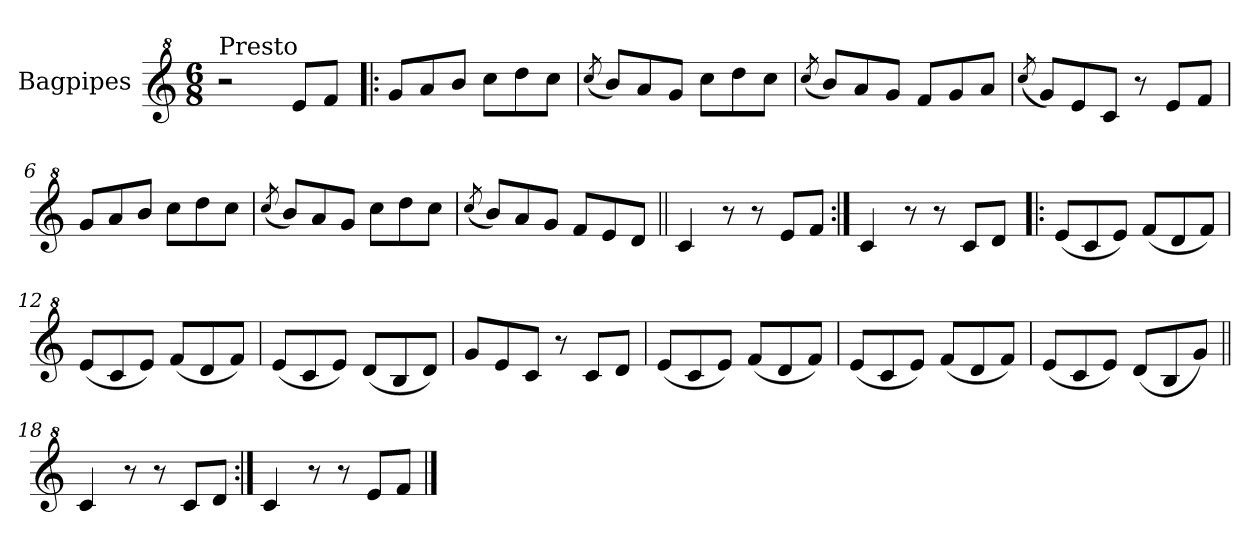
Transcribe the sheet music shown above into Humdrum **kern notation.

**kern
*part1
*staff1
*I"Bagpipes
*I'Bag
*clefG^2
*k[]
*C:
*M6/8
=1
!LO:TX:a:t=Presto
2r
8ee/L
8ff/J
=2!|:
8gg/L
8aa/
8bb/J
8ccc\L
8ddd\
8ccc\J
=3
(8qccc/
8bb/L)
8aa/
8gg/J
8ccc\L
8ddd\
8ccc\J
=4
(8qccc/
8bb/L)
8aa/
8gg/J
8ff/L
8gg/
8aa/J
=5
(8qccc/
8gg/L)
8ee/
8cc/J
8r
8ee/L
8ff/J
=6
8gg/L
8aa/
8bb/J
8ccc\L
8ddd\
8ccc\J
=7
(8qccc/
8bb/L)
8aa/
8gg/J
8ccc\L
8ddd\
8ccc\J
!!LO:LB:g=z
=8
(8qccc/
8bb/L)
8aa/
8gg/J
8ff/L
8ee/
8dd/J
=9||
4cc/
8r
8r
8ee/L
8ff/J
=10:|!
4cc/
8r
8r
8cc/L
8dd/J
=11!|:
(8ee/L
8cc/
8ee/J)
(8ff/L
8dd/
8ff/J)
=12
(8ee/L
8cc/
8ee/J)
(8ff/L
8dd/
8ff/J)
=13
(8ee/L
8cc/
8ee/J)
(8dd/L
8b/
8dd/J)
=14
8gg/L
8ee/
8cc/J
8r
8cc/L
8dd/J
!!LO:LB:g=z
=15
(8ee/L
8cc/
8ee/J)
(8ff/L
8dd/
8ff/J)
=16
(8ee/L
8cc/
8ee/J)
(8ff/L
8dd/
8ff/J)
=17
(8ee/L
8cc/
8ee/J)
(8dd/L
8b/
8gg/J)
=18||
4cc/
8r
8r
8cc/L
8dd/J
=19:|!
4cc/
8r
8r
8ee/L
8ff/J
==
*-
